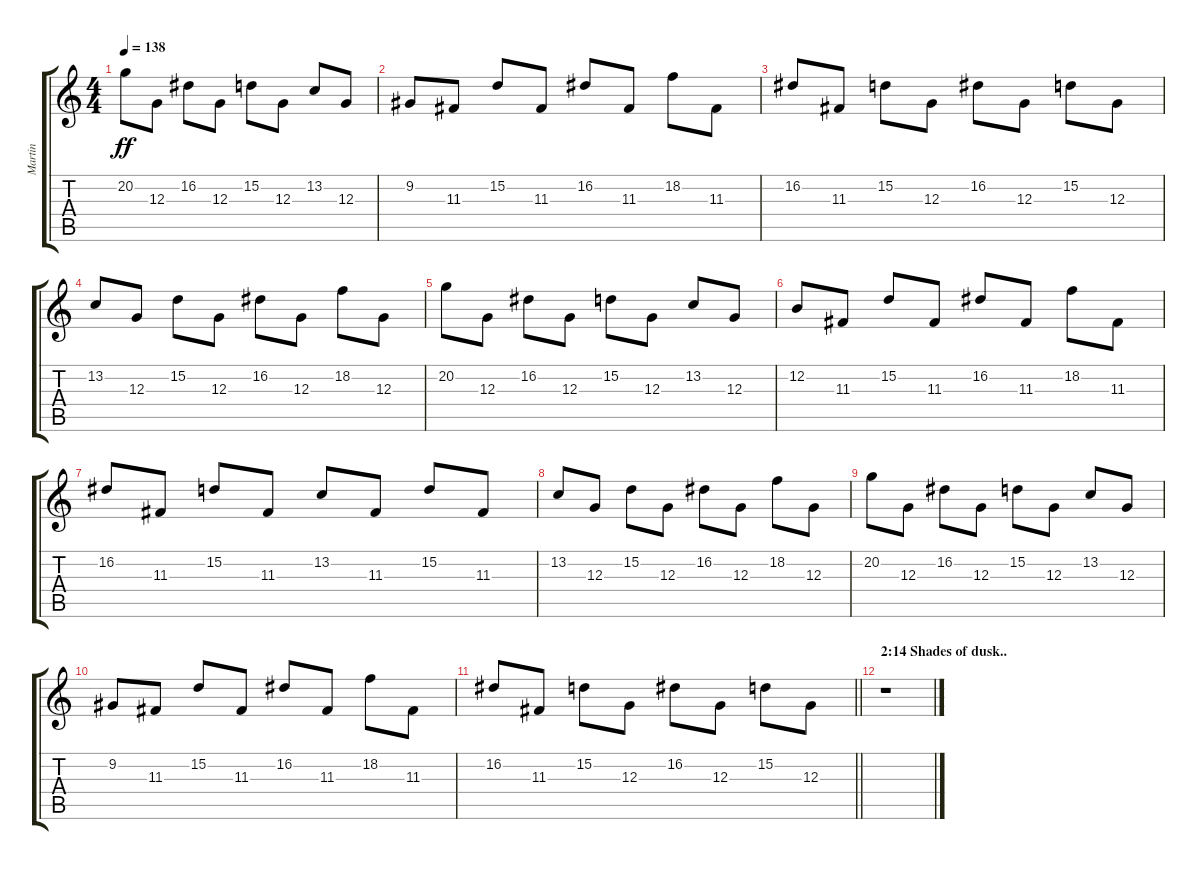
\track ("Martin" "Martin") {instrument brightacousticpiano}
\staff {score tabs}
\tuning (E4 B3 G3 D3 A2 D2) {hide}
\ts (4 4)
\tempo 138
\clef g2
\ks c
20.2.8{dy ff} 12.3.8 16.2.8 12.3.8 15.2.8 12.3.8 13.2.8 12.3.8 |
9.2.8 11.3.8 15.2.8 11.3.8 16.2.8 11.3.8 18.2.8 11.3.8 |
16.2.8 11.3.8 15.2.8 12.3.8 16.2.8 12.3.8 15.2.8 12.3.8 |
13.2.8 12.3.8 15.2.8 12.3.8 16.2.8 12.3.8 18.2.8 12.3.8 |
20.2.8 12.3.8 16.2.8 12.3.8 15.2.8 12.3.8 13.2.8 12.3.8 |
12.2.8 11.3.8 15.2.8 11.3.8 16.2.8 11.3.8 18.2.8 11.3.8 |
16.2.8 11.3.8 15.2.8 11.3.8 13.2.8 11.3.8 15.2.8 11.3.8 |
13.2.8 12.3.8 15.2.8 12.3.8 16.2.8 12.3.8 18.2.8 12.3.8 |
20.2.8 12.3.8 16.2.8 12.3.8 15.2.8 12.3.8 13.2.8 12.3.8 |
9.2.8 11.3.8 15.2.8 11.3.8 16.2.8 11.3.8 18.2.8 11.3.8 |
\barLineRight lightlight
16.2.8 11.3.8 15.2.8 12.3.8 16.2.8 12.3.8 15.2.8 12.3.8 |
\section ("" "2:14 Shades of dusk..")
r.1
